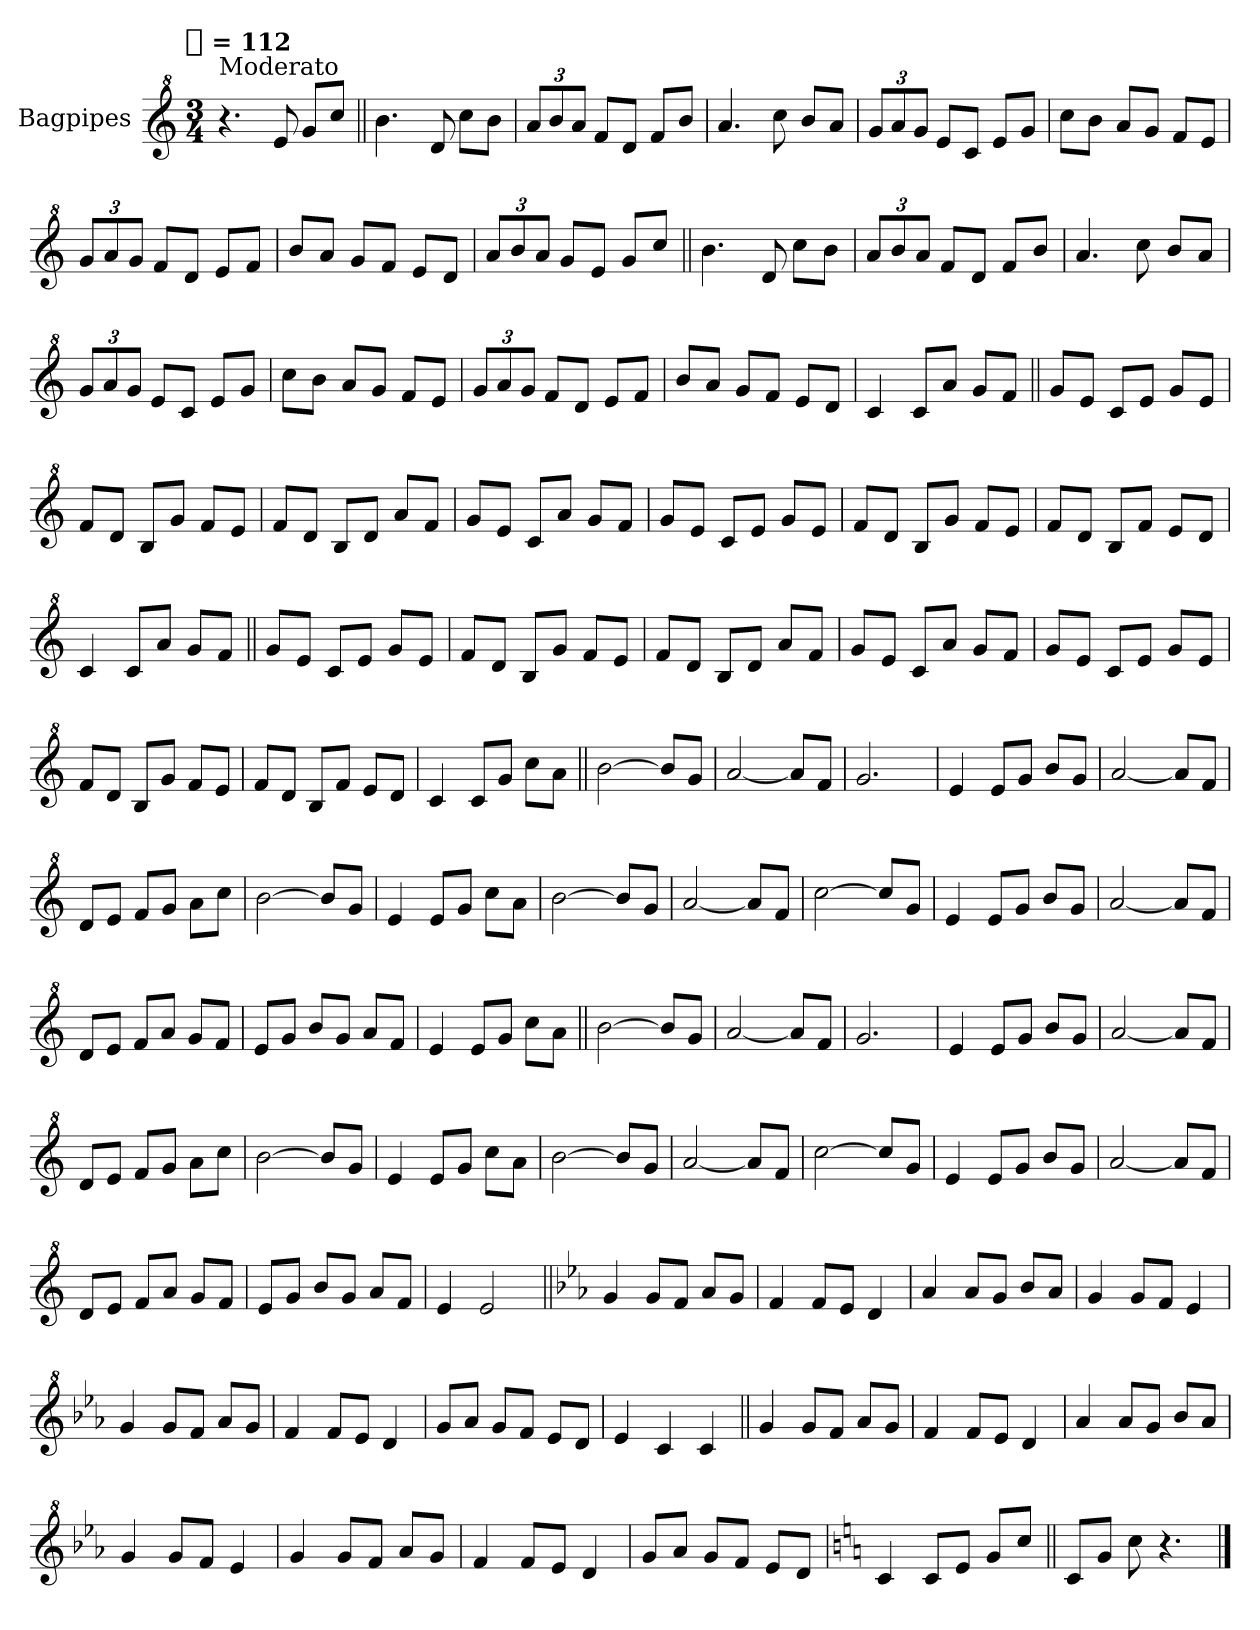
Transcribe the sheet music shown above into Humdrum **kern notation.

**kern
*part1
*staff1
*I"Bagpipes
*I'Bag
*clefG^2
*k[]
!!LO:TX:omd:t=[quarter] = 112
*M3/4
*MM112
=1
!LO:TX:a:t=Moderato
4.r
8ee
8ggL
8cccJ
=||
4.bb
8dd
8cccL
8bbJ
=
12aaL
12bb
12aaJ
8ffL
8ddJ
8ffL
8bbJ
=
4.aa
8ccc
8bbL
8aaJ
=
12ggL
12aa
12ggJ
8eeL
8ccJ
8eeL
8ggJ
=
8cccL
8bbJ
8aaL
8ggJ
8ffL
8eeJ
=
12ggL
12aa
12ggJ
8ffL
8ddJ
8eeL
8ffJ
=
8bbL
8aaJ
8ggL
8ffJ
8eeL
8ddJ
=
12aaL
12bb
12aaJ
8ggL
8eeJ
8ggL
8cccJ
=||
4.bb
8dd
8cccL
8bbJ
=
12aaL
12bb
12aaJ
8ffL
8ddJ
8ffL
8bbJ
=
4.aa
8ccc
8bbL
8aaJ
=
12ggL
12aa
12ggJ
8eeL
8ccJ
8eeL
8ggJ
=
8cccL
8bbJ
8aaL
8ggJ
8ffL
8eeJ
=
12ggL
12aa
12ggJ
8ffL
8ddJ
8eeL
8ffJ
=
8bbL
8aaJ
8ggL
8ffJ
8eeL
8ddJ
=
4cc
8ccL
8aaJ
8ggL
8ffJ
=||
8ggL
8eeJ
8ccL
8eeJ
8ggL
8eeJ
=
8ffL
8ddJ
8bL
8ggJ
8ffL
8eeJ
=
8ffL
8ddJ
8bL
8ddJ
8aaL
8ffJ
=
8ggL
8eeJ
8ccL
8aaJ
8ggL
8ffJ
=
8ggL
8eeJ
8ccL
8eeJ
8ggL
8eeJ
=
8ffL
8ddJ
8bL
8ggJ
8ffL
8eeJ
=
8ffL
8ddJ
8bL
8ffJ
8eeL
8ddJ
=
4cc
8ccL
8aaJ
8ggL
8ffJ
=||
8ggL
8eeJ
8ccL
8eeJ
8ggL
8eeJ
=
8ffL
8ddJ
8bL
8ggJ
8ffL
8eeJ
=
8ffL
8ddJ
8bL
8ddJ
8aaL
8ffJ
=
8ggL
8eeJ
8ccL
8aaJ
8ggL
8ffJ
=
8ggL
8eeJ
8ccL
8eeJ
8ggL
8eeJ
=
8ffL
8ddJ
8bL
8ggJ
8ffL
8eeJ
=
8ffL
8ddJ
8bL
8ffJ
8eeL
8ddJ
=
4cc
8ccL
8ggJ
8cccL
8aaJ
=||
[2bb
8bbL]
8ggJ
=
[2aa
8aaL]
8ffJ
=
2.gg
=
4ee
8eeL
8ggJ
8bbL
8ggJ
=
[2aa
8aaL]
8ffJ
=
8ddL
8eeJ
8ffL
8ggJ
8aaL
8cccJ
=
[2bb
8bbL]
8ggJ
=
4ee
8eeL
8ggJ
8cccL
8aaJ
=
[2bb
8bbL]
8ggJ
=
[2aa
8aaL]
8ffJ
=
[2ccc
8cccL]
8ggJ
=
4ee
8eeL
8ggJ
8bbL
8ggJ
=
[2aa
8aaL]
8ffJ
=
8ddL
8eeJ
8ffL
8aaJ
8ggL
8ffJ
=
8eeL
8ggJ
8bbL
8ggJ
8aaL
8ffJ
=
4ee
8eeL
8ggJ
8cccL
8aaJ
=||
[2bb
8bbL]
8ggJ
=
[2aa
8aaL]
8ffJ
=
2.gg
=
4ee
8eeL
8ggJ
8bbL
8ggJ
=
[2aa
8aaL]
8ffJ
=
8ddL
8eeJ
8ffL
8ggJ
8aaL
8cccJ
=
[2bb
8bbL]
8ggJ
=
4ee
8eeL
8ggJ
8cccL
8aaJ
=
[2bb
8bbL]
8ggJ
=
[2aa
8aaL]
8ffJ
=
[2ccc
8cccL]
8ggJ
=
4ee
8eeL
8ggJ
8bbL
8ggJ
=
[2aa
8aaL]
8ffJ
=
8ddL
8eeJ
8ffL
8aaJ
8ggL
8ffJ
=
8eeL
8ggJ
8bbL
8ggJ
8aaL
8ffJ
=
4ee
2ee
=||
*k[b-e-a-]
*E-:
4gg
8ggL
8ffJ
8aa-L
8ggJ
=
4ff
8ffL
8ee-J
4dd
=
4aa-
8aa-L
8ggJ
8bb-L
8aa-J
=
4gg
8ggL
8ffJ
4ee-
=
4gg
8ggL
8ffJ
8aa-L
8ggJ
=
4ff
8ffL
8ee-J
4dd
=
8ggL
8aa-J
8ggL
8ffJ
8ee-L
8ddJ
=
4ee-
4cc
4cc
=||
4gg
8ggL
8ffJ
8aa-L
8ggJ
=
4ff
8ffL
8ee-J
4dd
=
4aa-
8aa-L
8ggJ
8bb-L
8aa-J
=
4gg
8ggL
8ffJ
4ee-
=
4gg
8ggL
8ffJ
8aa-L
8ggJ
=
4ff
8ffL
8ee-J
4dd
=
8ggL
8aa-J
8ggL
8ffJ
8ee-L
8ddJ
=
*k[]
*C:
4cc
8ccL
8eeJ
8ggL
8cccJ
=||
8ccL
8ggJ
8ccc
4.r
==
*-
